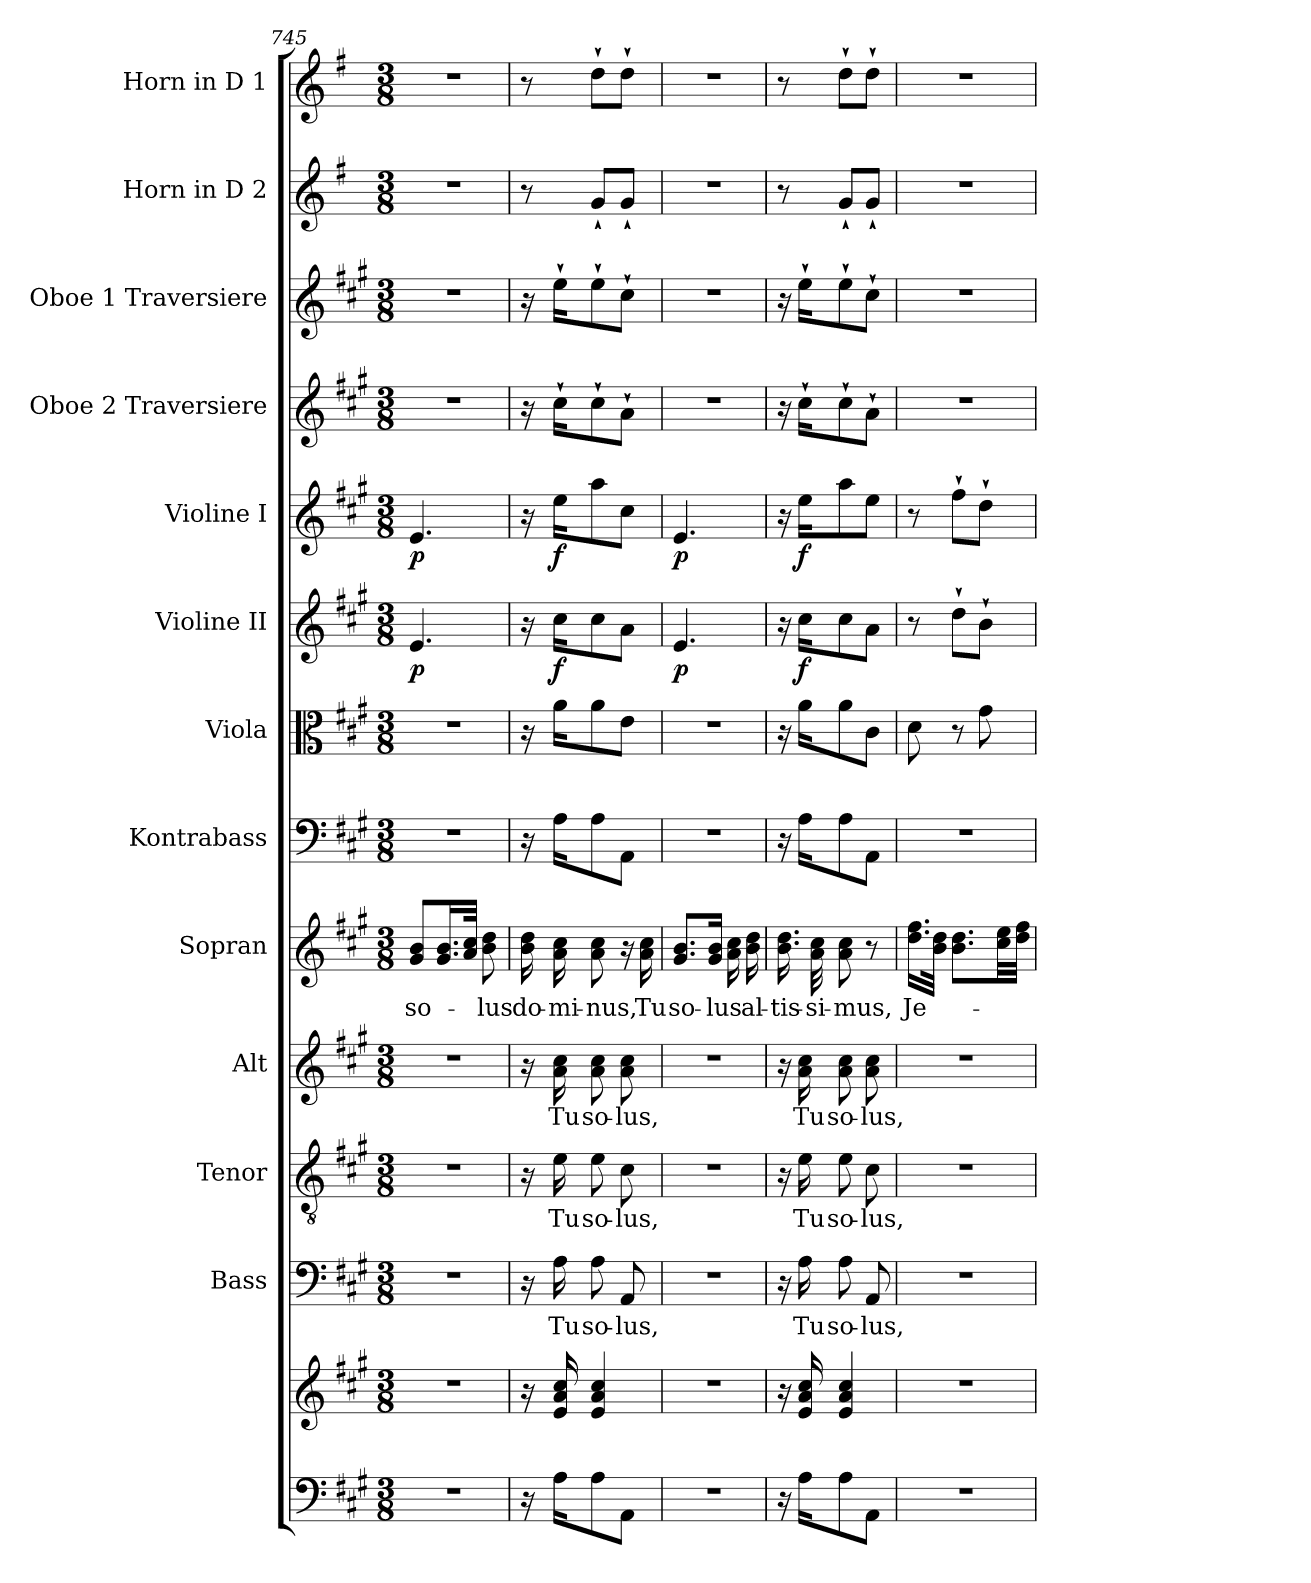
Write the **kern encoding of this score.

**kern	**kern	**kern	**text	**kern	**text	**kern	**text	**kern	**text	**kern	**kern	**kern	**dynam	**kern	**dynam	**kern	**kern	**kern	**kern
*part13	*part13	*part12	*part12	*part11	*part11	*part10	*part10	*part9	*part9	*part8	*part7	*part6	*part6	*part5	*part5	*part4	*part3	*part2	*part1
*staff14	*staff13	*staff12	*staff12	*staff11	*staff11	*staff10	*staff10	*staff9	*staff9	*staff8	*staff7	*staff6	*staff6	*staff5	*staff5	*staff4	*staff3	*staff2	*staff1
*	*	*I"Bass	*	*I"Tenor	*	*I"Alt	*	*I"Sopran	*	*I"Kontrabass	*I"Viola	*I"Violine II	*	*I"Violine I	*	*I"Oboe 2 Traversiere	*I"Oboe 1 Traversiere	*I"Horn in D 2	*I"Horn in D 1
*	*	*I'B.	*	*I'T.	*	*I'A.	*	*I'S.	*	*I'Kb.	*I'Vla.	*I'Vl. II	*	*I'Vl. I	*	*I'Ob. 2 Tr.	*I'Ob. 1 Tr.	*I'Hrn. D 2	*I'Hrn. D 1
!!LO:PB:g=z
*clefF4	*clefG2	*clefF4	*	*clefGv2	*	*clefG2	*	*clefG2	*	*clefF4	*clefC3	*clefG2	*	*clefG2	*	*clefG2	*clefG2	*clefG2	*clefG2
*	*	*	*	*	*	*	*	*	*	*ITrd7c12	*	*	*	*	*	*	*	*ITrd6c10	*ITrd6c10
*k[f#c#g#]	*k[f#c#g#]	*k[f#c#g#]	*	*k[f#c#g#]	*	*k[f#c#g#]	*	*k[f#c#g#]	*	*k[f#c#g#]	*k[f#c#g#]	*k[f#c#g#]	*	*k[f#c#g#]	*	*k[f#c#g#]	*k[f#c#g#]	*k[f#c#g#]	*k[f#c#g#]
*A:	*A:	*A:	*	*A:	*	*A:	*	*A:	*	*A:	*A:	*A:	*	*A:	*	*A:	*A:	*A:	*A:
*M3/8	*M3/8	*M3/8	*	*M3/8	*	*M3/8	*	*M3/8	*	*M3/8	*M3/8	*M3/8	*	*M3/8	*	*M3/8	*M3/8	*M3/8	*M3/8
=745	=745	=745	=745	=745	=745	=745	=745	=745	=745	=745	=745	=745	=745	=745	=745	=745	=745	=745	=745
!	!	!	!	!	!	!	!	!	!LO:LY:b	!	!	!	!LO:DY:b	!	!LO:DY:b	!	!	!	!
4.r	4.r	4.r	.	4.r	.	4.r	.	8g#/ 8b/L	so-	4.r	4.r	4.e/	p	4.e/	p	4.r	4.r	4.r	4.r
.	.	.	.	.	.	.	.	16.g#/ 16.b/L	.	.	.	.	.	.	.	.	.	.	.
.	.	.	.	.	.	.	.	32a/ 32cc#/JJk	.	.	.	.	.	.	.	.	.	.	.
!	!	!	!	!	!	!	!	!	!LO:LY:b	!	!	!	!	!	!	!	!	!	!
.	.	.	.	.	.	.	.	8b\ 8dd\	-lus	.	.	.	.	.	.	.	.	.	.
=746	=746	=746	=746	=746	=746	=746	=746	=746	=746	=746	=746	=746	=746	=746	=746	=746	=746	=746	=746
!	!	!	!	!	!	!	!	!	!LO:LY:b	!	!	!	!	!	!	!	!	!	!
16r	16r	16r	.	16r	.	16r	.	16b\ 16dd\	do-	16r	16r	16r	.	16r	.	16r	16r	8r	8r
!	!	!	!LO:LY:b	!	!LO:LY:b	!	!LO:LY:b	!	!LO:LY:b	!	!	!	!LO:DY:b	!	!LO:DY:b	!	!	!	!
16A\KL	16e/ 16a/ 16cc#/	16A\	Tu	16e\	Tu	16a\ 16cc#\	Tu	16a\ 16cc#\	-mi-	16AA\KL	16a\KL	16cc#\KL	f	16ee\KL	f	16cc#`>\KL	16ee`>\KL	.	.
!	!	!	!LO:LY:b	!	!LO:LY:b	!	!LO:LY:b	!	!LO:LY:b	!	!	!	!	!	!	!	!	!	!
8A\	4e/ 4a/ 4cc#/	8A\	so-	8e\	so-	8a\ 8cc#\	so-	8a\ 8cc#\	-nus,	8AA\	8a\	8cc#\	.	8aa\	.	8cc#`>\	8ee`>\	8A`</L	8e`>\L
!	!	!	!LO:LY:b	!	!LO:LY:b	!	!LO:LY:b	!	!	!	!	!	!	!	!	!	!	!	!
8AA\J	.	8AA/	-lus,	8c#\	-lus,	8a\ 8cc#\	-lus,	16r	.	8AAA\J	8e\J	8a\J	.	8cc#\J	.	8a`>\J	8cc#`>\J	8A`</J	8e`>\J
!	!	!	!	!	!	!	!	!	!LO:LY:b	!	!	!	!	!	!	!	!	!	!
.	.	.	.	.	.	.	.	16a\ 16cc#\	Tu	.	.	.	.	.	.	.	.	.	.
=747	=747	=747	=747	=747	=747	=747	=747	=747	=747	=747	=747	=747	=747	=747	=747	=747	=747	=747	=747
!	!	!	!	!	!	!	!	!	!LO:LY:b	!	!	!	!LO:DY:b	!	!LO:DY:b	!	!	!	!
4.r	4.r	4.r	.	4.r	.	4.r	.	8.g#/ 8.b/L	so-	4.r	4.r	4.e/	p	4.e/	p	4.r	4.r	4.r	4.r
.	.	.	.	.	.	.	.	16g#/ 16b/Jk	.	.	.	.	.	.	.	.	.	.	.
!	!	!	!	!	!	!	!	!	!LO:LY:b	!	!	!	!	!	!	!	!	!	!
.	.	.	.	.	.	.	.	16a\ 16cc#\	-lus	.	.	.	.	.	.	.	.	.	.
!	!	!	!	!	!	!	!	!	!LO:LY:b	!	!	!	!	!	!	!	!	!	!
.	.	.	.	.	.	.	.	16b\ 16dd\	al-	.	.	.	.	.	.	.	.	.	.
=748	=748	=748	=748	=748	=748	=748	=748	=748	=748	=748	=748	=748	=748	=748	=748	=748	=748	=748	=748
!	!	!	!	!	!	!	!	!	!LO:LY:b	!	!	!	!	!	!	!	!	!	!
16r	16r	16r	.	16r	.	16r	.	16.b\ 16.dd\	-tis-	16r	16r	16r	.	16r	.	16r	16r	8r	8r
!	!	!	!LO:LY:b	!	!LO:LY:b	!	!LO:LY:b	!	!	!	!	!	!LO:DY:b	!	!LO:DY:b	!	!	!	!
16A\KL	16e/ 16a/ 16cc#/	16A\	Tu	16e\	Tu	16a\ 16cc#\	Tu	.	.	16AA\KL	16a\KL	16cc#\KL	f	16ee\KL	f	16cc#`>\KL	16ee`>\KL	.	.
!	!	!	!	!	!	!	!	!	!LO:LY:b	!	!	!	!	!	!	!	!	!	!
.	.	.	.	.	.	.	.	32a\ 32cc#\	-si-	.	.	.	.	.	.	.	.	.	.
!	!	!	!LO:LY:b	!	!LO:LY:b	!	!LO:LY:b	!	!LO:LY:b	!	!	!	!	!	!	!	!	!	!
8A\	4e/ 4a/ 4cc#/	8A\	so-	8e\	so-	8a\ 8cc#\	so-	8a\ 8cc#\	-mus,	8AA\	8a\	8cc#\	.	8aa\	.	8cc#`>\	8ee`>\	8A`</L	8e`>\L
!	!	!	!LO:LY:b	!	!LO:LY:b	!	!LO:LY:b	!	!	!	!	!	!	!	!	!	!	!	!
8AA\J	.	8AA/	-lus,	8c#\	-lus,	8a\ 8cc#\	-lus,	8r	.	8AAA\J	8c#\J	8a\J	.	8ee\J	.	8a`>\J	8cc#`>\J	8A`</J	8e`>\J
=749	=749	=749	=749	=749	=749	=749	=749	=749	=749	=749	=749	=749	=749	=749	=749	=749	=749	=749	=749
!	!	!	!	!	!	!	!	!	!LO:LY:b	!	!	!	!	!	!	!	!	!	!
4.r	4.r	4.r	.	4.r	.	4.r	.	16.dd\ 16.ff#\LL	Je-	4.r	8d\	8r	.	8r	.	4.r	4.r	4.r	4.r
.	.	.	.	.	.	.	.	32b\ 32dd\JJk	.	.	.	.	.	.	.	.	.	.	.
.	.	.	.	.	.	.	.	8.b\ 8.dd\L	.	.	8r	8dd`>\L	.	8ff#`>\L	.	.	.	.	.
.	.	.	.	.	.	.	.	.	.	.	8g#\	8b`>\J	.	8dd`>\J	.	.	.	.	.
.	.	.	.	.	.	.	.	32cc#\ 32ee\LL	.	.	.	.	.	.	.	.	.	.	.
.	.	.	.	.	.	.	.	32dd\ 32ff#\JJJ	.	.	.	.	.	.	.	.	.	.	.
=	=	=	=	=	=	=	=	=	=	=	=	=	=	=	=	=	=	=	=
*-	*-	*-	*-	*-	*-	*-	*-	*-	*-	*-	*-	*-	*-	*-	*-	*-	*-	*-	*-
